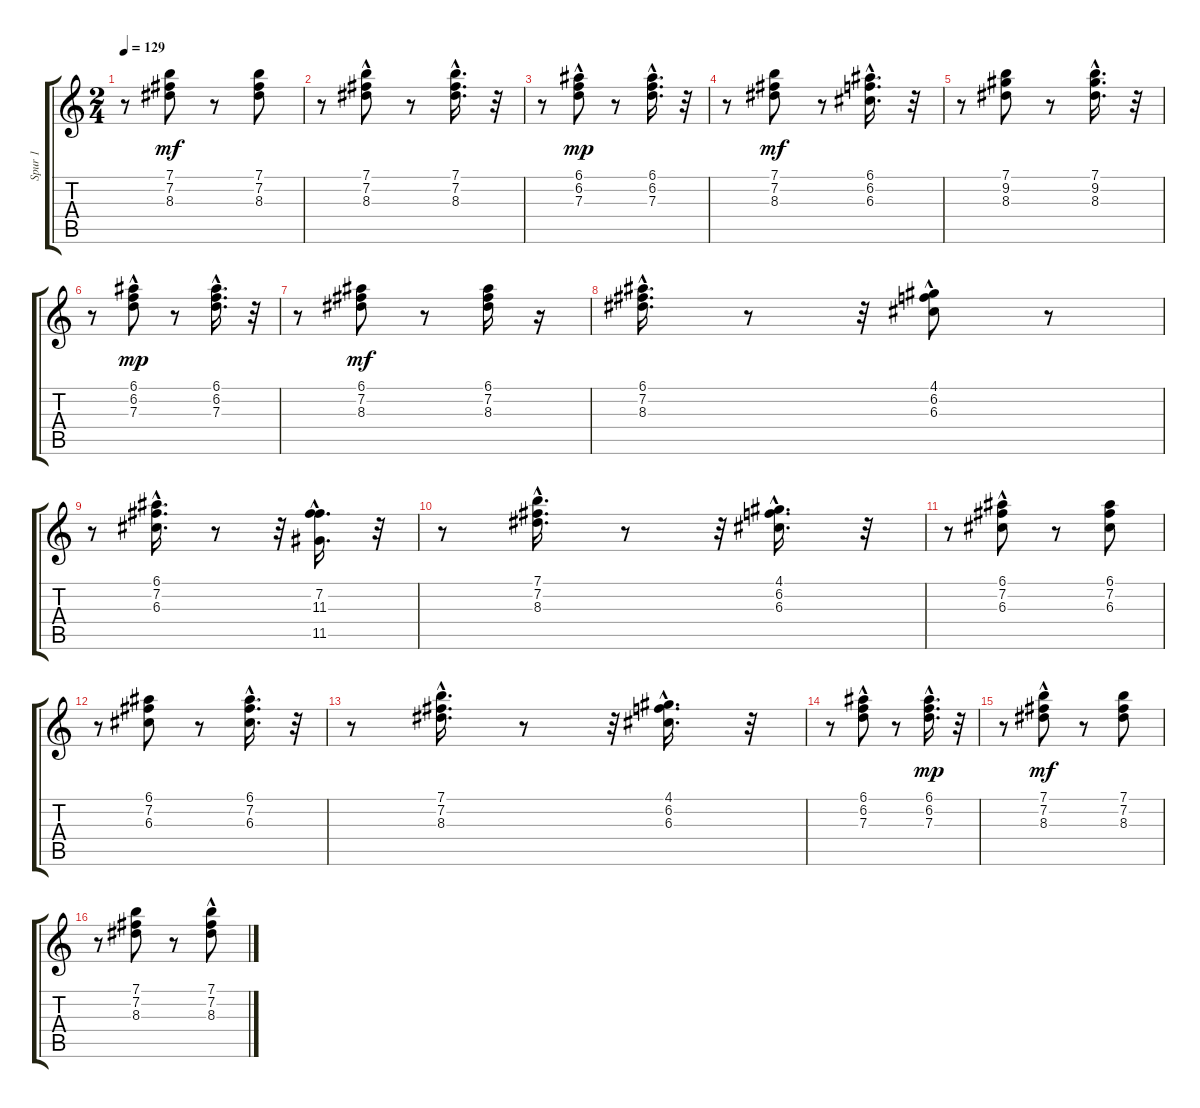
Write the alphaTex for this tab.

\track ("Spur 1" "Spur 1") {instrument acousticguitarnylon}
\staff {score tabs}
\tuning (E4 B3 G3 D3 A2 E2) {hide}
\ts (2 4)
\tempo 129
\clef g2
\ks c
r.8{dy mp} (7.1 7.2 8.3).8{dy mf} r.8 (7.1 7.2 8.3).8 |
r.8 (7.1{hac} 7.2 8.3).8 r.8 (7.1{hac} 7.2{hac} 8.3{hac}).16{d} r.32 |
r.8 (6.1 6.2{hac} 7.3{hac}).8{dy mp} r.8 (6.1{hac} 6.2{hac} 7.3{hac}).16{d} r.32 |
r.8 (7.1 7.2 8.3).8{dy mf} r.8 (6.1{hac} 6.2{hac} 6.3{hac}).16{d} r.32 |
r.8 (7.1 9.2 8.3).8 r.8 (7.1{hac} 9.2{hac} 8.3{hac}).16{d} r.32 |
r.8 (6.1 6.2{hac} 7.3{hac}).8{dy mp} r.8 (6.1{hac} 6.2 7.3{hac}).16{d} r.32 |
r.8 (6.1 7.2 8.3).8{dy mf} r.8 (6.1 7.2 8.3).16 r.16 |
(6.1{hac} 7.2 8.3{hac}).16{d} r.8 r.32 (4.1{hac} 6.2{hac} 6.3).8 r.8 |
r.8 (6.1{hac} 7.2{hac} 6.3{hac}).16{d} r.8 r.32 (7.2{hac} 11.3{hac} 11.5{hac}).16{d} r.32 |
r.8 (7.1{hac} 7.2{hac} 8.3{hac}).16{d} r.8 r.32 (4.1{hac} 6.2{hac} 6.3{hac}).16{d} r.32 |
r.8 (6.1 7.2{hac} 6.3).8 r.8 (6.1 7.2 6.3).8 |
r.8 (6.1 7.2 6.3).8 r.8 (6.1{hac} 7.2{hac} 6.3{hac}).16{d} r.32 |
r.8 (7.1{hac} 7.2{hac} 8.3{hac}).16{d} r.8 r.32 (4.1{hac} 6.2{hac} 6.3).16{d} r.32 |
r.8 (6.1 6.2{hac} 7.3{hac}).8 r.8 (6.1{hac} 6.2{hac} 7.3{hac}).16{d dy mp} r.32 |
r.8 (7.1{hac} 7.2 8.3).8{dy mf} r.8 (7.1 7.2 8.3).8 |
r.8 (7.1 7.2 8.3).8 r.8 (7.1{hac} 7.2{hac} 8.3).8
